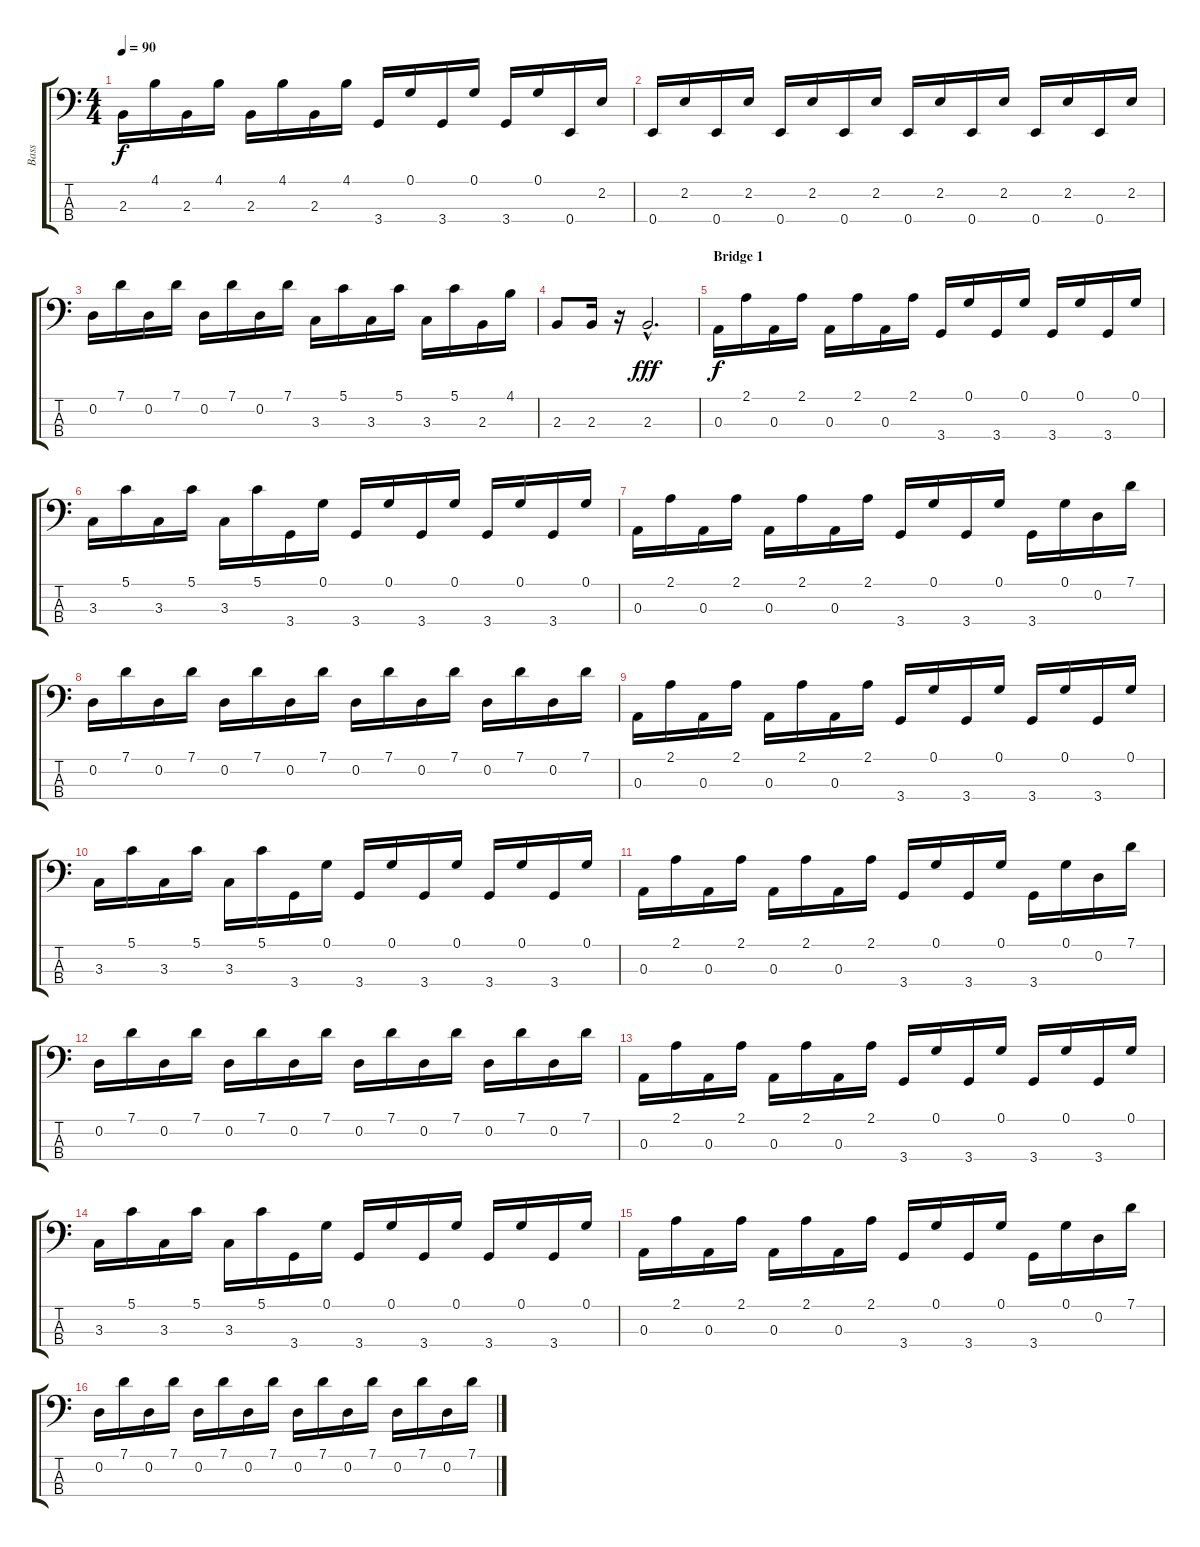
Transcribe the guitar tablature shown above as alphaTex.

\track ("Bass" "Bass") {instrument synthbass2}
\staff {score tabs}
\tuning (G2 D2 A1 E1) {hide}
\ts (4 4)
\tempo 90
\clef f4
\ks c
2.3.16{dy f} 4.1.16 2.3.16 4.1.16 2.3.16 4.1.16 2.3.16 4.1.16 3.4.16 0.1.16 3.4.16 0.1.16 3.4.16 0.1.16 0.4.16 2.2.16 |
0.4.16 2.2.16 0.4.16 2.2.16 0.4.16 2.2.16 0.4.16 2.2.16 0.4.16 2.2.16 0.4.16 2.2.16 0.4.16 2.2.16 0.4.16 2.2.16 |
0.2.16 7.1.16 0.2.16 7.1.16 0.2.16 7.1.16 0.2.16 7.1.16 3.3.16 5.1.16 3.3.16 5.1.16 3.3.16 5.1.16 2.3.16 4.1.16 |
2.3.8 2.3.16 r.16 2.3{hac}.2{d dy fff} |
\section ("" "Bridge 1")
0.3.16{dy f} 2.1.16 0.3.16 2.1.16 0.3.16 2.1.16 0.3.16 2.1.16 3.4.16 0.1.16 3.4.16 0.1.16 3.4.16 0.1.16 3.4.16 0.1.16 |
3.3.16 5.1.16 3.3.16 5.1.16 3.3.16 5.1.16 3.4.16 0.1.16 3.4.16 0.1.16 3.4.16 0.1.16 3.4.16 0.1.16 3.4.16 0.1.16 |
0.3.16 2.1.16 0.3.16 2.1.16 0.3.16 2.1.16 0.3.16 2.1.16 3.4.16 0.1.16 3.4.16 0.1.16 3.4.16 0.1.16 0.2.16 7.1.16 |
0.2.16 7.1.16 0.2.16 7.1.16 0.2.16 7.1.16 0.2.16 7.1.16 0.2.16 7.1.16 0.2.16 7.1.16 0.2.16 7.1.16 0.2.16 7.1.16 |
0.3.16 2.1.16 0.3.16 2.1.16 0.3.16 2.1.16 0.3.16 2.1.16 3.4.16 0.1.16 3.4.16 0.1.16 3.4.16 0.1.16 3.4.16 0.1.16 |
3.3.16 5.1.16 3.3.16 5.1.16 3.3.16 5.1.16 3.4.16 0.1.16 3.4.16 0.1.16 3.4.16 0.1.16 3.4.16 0.1.16 3.4.16 0.1.16 |
0.3.16 2.1.16 0.3.16 2.1.16 0.3.16 2.1.16 0.3.16 2.1.16 3.4.16 0.1.16 3.4.16 0.1.16 3.4.16 0.1.16 0.2.16 7.1.16 |
0.2.16 7.1.16 0.2.16 7.1.16 0.2.16 7.1.16 0.2.16 7.1.16 0.2.16 7.1.16 0.2.16 7.1.16 0.2.16 7.1.16 0.2.16 7.1.16 |
0.3.16 2.1.16 0.3.16 2.1.16 0.3.16 2.1.16 0.3.16 2.1.16 3.4.16 0.1.16 3.4.16 0.1.16 3.4.16 0.1.16 3.4.16 0.1.16 |
3.3.16 5.1.16 3.3.16 5.1.16 3.3.16 5.1.16 3.4.16 0.1.16 3.4.16 0.1.16 3.4.16 0.1.16 3.4.16 0.1.16 3.4.16 0.1.16 |
0.3.16 2.1.16 0.3.16 2.1.16 0.3.16 2.1.16 0.3.16 2.1.16 3.4.16 0.1.16 3.4.16 0.1.16 3.4.16 0.1.16 0.2.16 7.1.16 |
0.2.16 7.1.16 0.2.16 7.1.16 0.2.16 7.1.16 0.2.16 7.1.16 0.2.16 7.1.16 0.2.16 7.1.16 0.2.16 7.1.16 0.2.16 7.1.16
